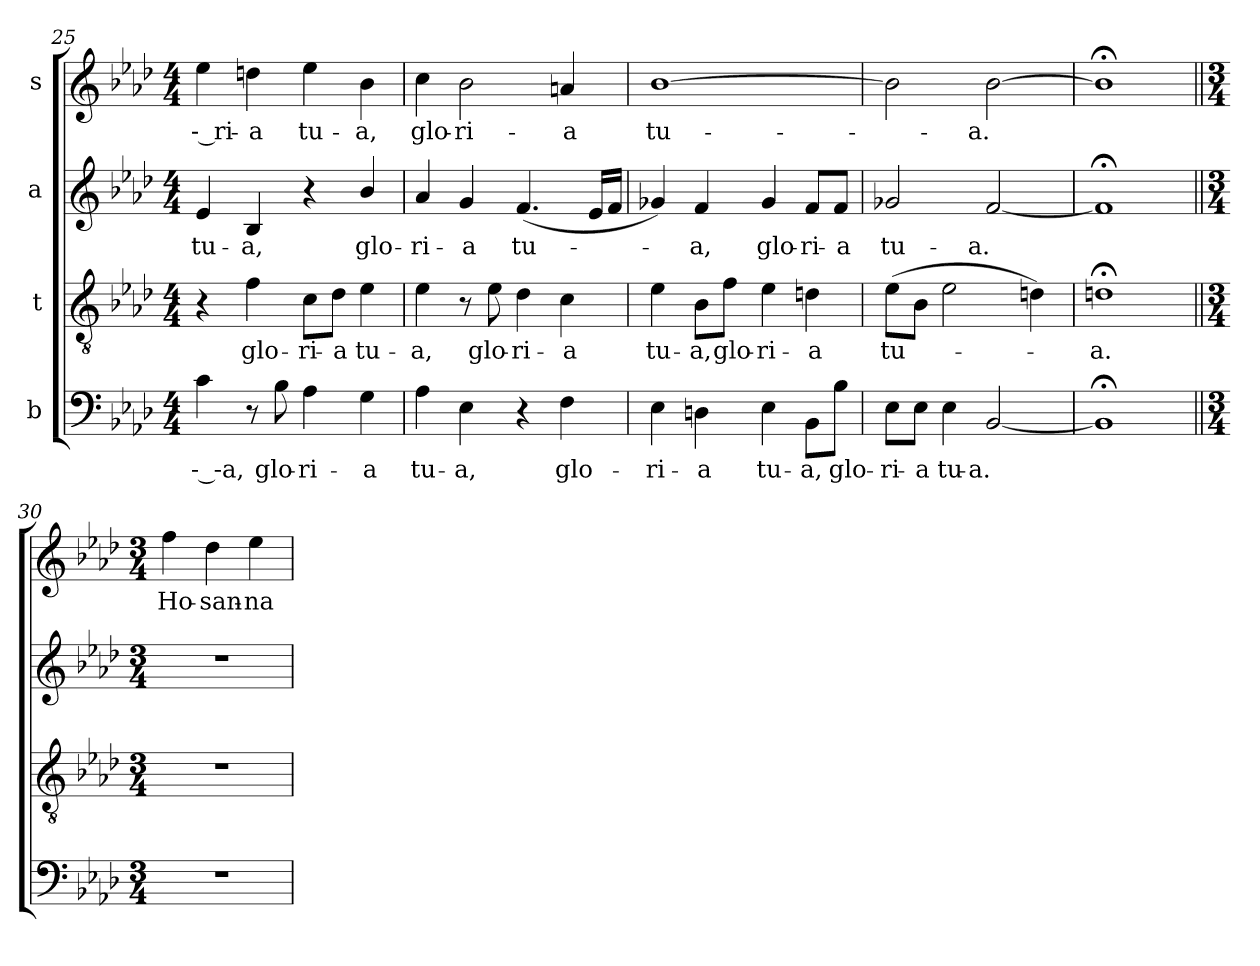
**kern	**text	**kern	**text	**kern	**text	**kern	**text
*part4	*part4	*part3	*part3	*part2	*part2	*part1	*part1
*staff4	*staff4	*staff3	*staff3	*staff2	*staff2	*staff1	*staff1
*I"b	*	*I"t	*	*I"a	*	*I"s	*
!!LO:LB:g=z
*clefF4	*	*clefGv2	*	*clefG2	*	*clefG2	*
*	*	*ITrd7c12	*	*	*	*	*
*k[b-e-a-d-]	*	*k[b-e-a-d-]	*	*k[b-e-a-d-]	*	*k[b-e-a-d-]	*
*f:	*	*f:	*	*f:	*	*f:	*
*M4/4	*	*M4/4	*	*M4/4	*	*M4/4	*
=25	=25	=25	=25	=25	=25	=25	=25
!	!LO:LY:b:color=#000000	!	!	!	!	!	!
!	!	!	!	!	!LO:LY:b:color=#000000	!	!
!	!	!	!	!	!	!	!LO:LY:b:color=#000000
4ci\	-- -a,	4r	.	4e-i/	tu-	4ee-i\	-- ri-
!	!	!	!LO:LY:b:color=#000000	!	!	!	!
!	!	!	!	!	!LO:LY:b:color=#000000	!	!
!	!	!	!	!	!	!	!LO:LY:b:color=#000000
8r	.	4Fi\	glo-	4B-i/	-a,	4ddni\	-a
!	!LO:LY:b:color=#000000	!	!	!	!	!	!
8B-i\	glo-	.	.	.	.	.	.
!	!LO:LY:b:color=#000000	!	!	!	!	!	!
!	!	!	!LO:LY:b:color=#000000	!	!	!	!
!	!	!	!	!	!	!	!LO:LY:b:color=#000000
4A-i\	-ri-	8Ci\L	-ri-	4r	.	4ee-i\	tu-
!	!	!	!LO:LY:b:color=#000000	!	!	!	!
.	.	8D-i\J	-a	.	.	.	.
!	!LO:LY:b:color=#000000	!	!	!	!	!	!
!	!	!	!LO:LY:b:color=#000000	!	!	!	!
!	!	!	!	!	!LO:LY:b:color=#000000	!	!
!	!	!	!	!	!	!	!LO:LY:b:color=#000000
4Gi\	-a	4E-i\	tu-	4b-i/	glo-	4b-i\	-a,
=26	=26	=26	=26	=26	=26	=26	=26
!	!LO:LY:b:color=#000000	!	!	!	!	!	!
!	!	!	!LO:LY:b:color=#000000	!	!	!	!
!	!	!	!	!	!LO:LY:b:color=#000000	!	!
!	!	!	!	!	!	!	!LO:LY:b:color=#000000
4A-i\	tu-	4E-i\	-a,	4a-i/	-ri-	4cci\	glo-
!	!LO:LY:b:color=#000000	!	!	!	!	!	!
!	!	!	!	!	!LO:LY:b:color=#000000	!	!
!	!	!	!	!	!	!	!LO:LY:b:color=#000000
4E-i\	-a,	8r	.	4gi/	-a	2b-i\	-ri-
!	!	!	!LO:LY:b:color=#000000	!	!	!	!
.	.	8E-i\	glo-	.	.	.	.
!	!	!	!LO:LY:b:color=#000000	!	!	!	!
!	!	!	!	!	!LO:LY:b:color=#000000	!	!
4r	.	4D-i\	-ri-	(4.fi/	tu-	.	.
!	!LO:LY:b:color=#000000	!	!	!	!	!	!
!	!	!	!LO:LY:b:color=#000000	!	!	!	!
!	!	!	!	!	!	!	!LO:LY:b:color=#000000
4Fi\	glo-	4Ci\	-a	.	.	4ani/	-a
.	.	.	.	16e-i/LL	.	.	.
.	.	.	.	16fi/JJ	.	.	.
=27	=27	=27	=27	=27	=27	=27	=27
!	!LO:LY:b:color=#000000	!	!	!	!	!	!
!	!	!	!LO:LY:b:color=#000000	!	!	!	!
!	!	!	!	!	!	!	!LO:LY:b:color=#000000
4E-i\	-ri-	4E-i\	tu-	4g-Xi/)	.	[1b-i	tu-
!	!LO:LY:b:color=#000000	!	!	!	!	!	!
!	!	!	!LO:LY:b:color=#000000	!	!	!	!
!	!	!	!	!	!LO:LY:b:color=#000000	!	!
4Dni\	-a	8BB-i\L	-a,	4fi/	-a,	.	.
!	!	!	!LO:LY:b:color=#000000	!	!	!	!
.	.	8Fi\J	glo-	.	.	.	.
!	!LO:LY:b:color=#000000	!	!	!	!	!	!
!	!	!	!LO:LY:b:color=#000000	!	!	!	!
!	!	!	!	!	!LO:LY:b:color=#000000	!	!
4E-i\	tu-	4E-i\	-ri-	4g-i/	glo-	.	.
!	!LO:LY:b:color=#000000	!	!	!	!	!	!
!	!	!	!LO:LY:b:color=#000000	!	!	!	!
!	!	!	!	!	!LO:LY:b:color=#000000	!	!
8BB-i\L	-a,	4Dni\	-a	8fi/L	-ri-	.	.
!	!LO:LY:b:color=#000000	!	!	!	!	!	!
!	!	!	!	!	!LO:LY:b:color=#000000	!	!
8B-i\J	glo-	.	.	8fi/J	-a	.	.
=28	=28	=28	=28	=28	=28	=28	=28
!	!LO:LY:b:color=#000000	!	!	!	!	!	!
!	!	!	!LO:LY:b:color=#000000	!	!	!	!
!	!	!	!	!	!LO:LY:b:color=#000000	!	!
8E-i\L	-ri-	(8E-i\L	tu-	2g-Xi/	tu-	2b-i\]	.
!	!LO:LY:b:color=#000000	!	!	!	!	!	!
8E-i\J	-a	8BB-i\J	.	.	.	.	.
!	!LO:LY:b:color=#000000	!	!	!	!	!	!
4E-i\	tu-	2E-i\	.	.	.	.	.
!	!LO:LY:b:color=#000000	!	!	!	!	!	!
!	!	!	!	!	!LO:LY:b:color=#000000	!	!
!	!	!	!	!	!	!	!LO:LY:b:color=#000000
[2BB-i/	-a.	.	.	[2fi/	-a.	[2b-i\	-a.
.	.	4Dni\)	.	.	.	.	.
=29	=29	=29	=29	=29	=29	=29	=29
!	!	!	!LO:LY:b:color=#000000	!	!	!	!
1BB-;i]	.	1Dn;i	-a.	1f;i]	.	1b-;i]	.
!!LO:PB:g=z
=30||	=30||	=30||	=30||	=30||	=30||	=30||	=30||
*M3/4	*	*M3/4	*	*M3/4	*	*M3/4	*
!LO:N:vis=1	!	!LO:N:vis=1	!	!LO:N:vis=1	!	!	!
*	*	*	*	*	*	*MM160	*
!	!	!	!	!	!	!	!LO:LY:b:color=#000000
2.r	.	2.r	.	2.r	.	4ffi\	Ho-
!	!	!	!	!	!	!	!LO:LY:b:color=#000000
.	.	.	.	.	.	4dd-i\	-san-
!	!	!	!	!	!	!	!LO:LY:b:color=#000000
.	.	.	.	.	.	4ee-i\	-na
=	=	=	=	=	=	=	=
*-	*-	*-	*-	*-	*-	*-	*-
